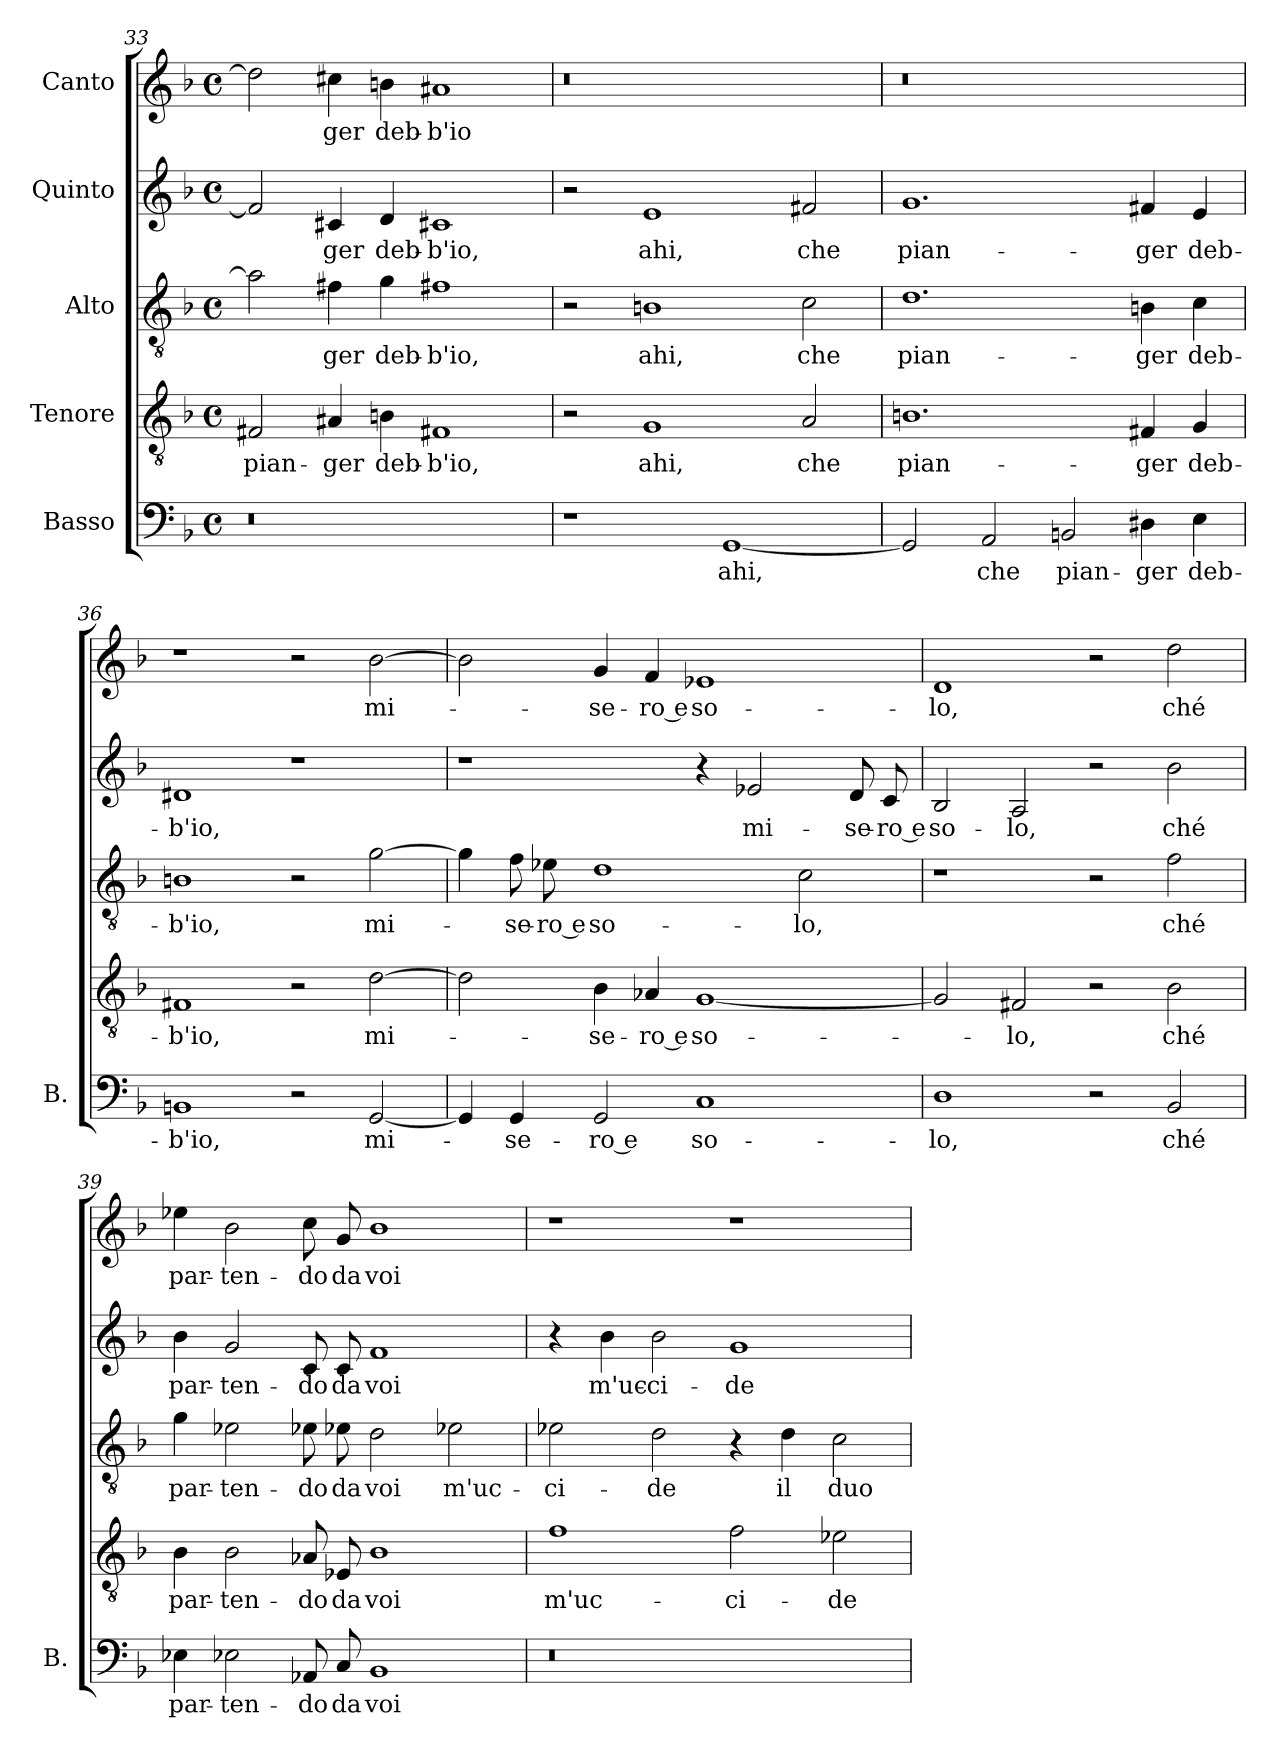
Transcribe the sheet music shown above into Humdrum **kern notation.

**kern	**text	**kern	**text	**kern	**text	**kern	**text	**kern	**text
*part5	*part5	*part4	*part4	*part3	*part3	*part2	*part2	*part1	*part1
*staff5	*staff5	*staff4	*staff4	*staff3	*staff3	*staff2	*staff2	*staff1	*staff1
*I"Basso	*	*I"Tenore	*	*I"Alto	*	*I"Quinto	*	*I"Canto	*
*I'B.	*	*	*	*	*	*	*	*	*
*clefF4	*	*clefGv2	*	*clefGv2	*	*clefG2	*	*clefG2	*
*k[b-]	*	*k[b-]	*	*k[b-]	*	*k[b-]	*	*k[b-]	*
*F:	*	*F:	*	*F:	*	*F:	*	*F:	*
*M4/4	*	*M4/4	*	*M4/4	*	*M4/4	*	*M4/4	*
*met(c)	*	*met(c)	*	*met(c)	*	*met(c)	*	*met(c)	*
=33	=33	=33	=33	=33	=33	=33	=33	=33	=33
!LO:N:vis=0	!	!	!	!	!	!	!	!	!
1r	.	2F#X/	pian-	2a\]	.	2f#/]	.	2dd\]	.
.	.	4A#X/	-ger	4f#X\	-ger	4c#X/	-ger	4cc#X\	-ger
.	.	4Bn\	deb-	4g\	deb-	4d/	deb-	4bn\	deb-
1ryy	.	1F#X/	-b'io,	1f#X\	-b'io,	1c#X/	-b'io,	1a#X/	-b'io
=34	=34	=34	=34	=34	=34	=34	=34	=34	=34
!	!	!	!	!	!	!	!	!LO:N:vis=0	!
1r	.	2r	.	2r	.	2r	.	1r	.
.	.	1G/	ahi,	1Bn\	ahi,	1e/	ahi,	.	.
[1GG/	ahi,	.	.	.	.	.	.	1ryy	.
.	.	2A/	che	2c\	che	2f#X/	che	.	.
=35	=35	=35	=35	=35	=35	=35	=35	=35	=35
!	!	!	!	!	!	!	!	!LO:N:vis=0	!
2GG/]	.	1.Bn\	pian-	1.d\	pian-	1.g/	pian-	1r	.
2AA/	che	.	.	.	.	.	.	.	.
2BBn/	pian-	.	.	.	.	.	.	1ryy	.
4D#X\	-ger	4F#X/	-ger	4Bn\	-ger	4f#X/	-ger	.	.
4E\	deb-	4G/	deb-	4c\	deb-	4e/	deb-	.	.
=36	=36	=36	=36	=36	=36	=36	=36	=36	=36
1BBn/	-b'io,	1F#X/	-b'io,	1Bn\	-b'io,	1d#X/	-b'io,	1r	.
2r	.	2r	.	2r	.	1r	.	2r	.
[2GG/	mi-	[2d\	mi-	[2g\	mi-	.	.	[2b-\	mi-
=37	=37	=37	=37	=37	=37	=37	=37	=37	=37
4GG/]	.	2d\]	.	4g\]	.	1r	.	2b-\]	.
4GG/	-se-	.	.	8f\	-se-	.	.	.	.
.	.	.	.	8e-X\	-ro e	.	.	.	.
2GG/	-ro e	4B-\	-se-	1d\	so-	.	.	4g/	-se-
.	.	4A-X/	-ro e	.	.	.	.	4f/	-ro e
1C/	so-	[1G/	so-	.	.	4r	.	1e-X/	so-
.	.	.	.	.	.	2e-X/	mi-	.	.
.	.	.	.	2c\	-lo,	.	.	.	.
.	.	.	.	.	.	8d/	-se-	.	.
.	.	.	.	.	.	8c/	-ro e	.	.
=38	=38	=38	=38	=38	=38	=38	=38	=38	=38
1D\	-lo,	2G/]	.	1r	.	2B-/	so-	1d/	-lo,
.	.	2F#X/	-lo,	.	.	2A/	-lo,	.	.
2r	.	2r	.	2r	.	2r	.	2r	.
2BB-/	ché	2B-\	ché	2f\	ché	2b-\	ché	2dd\	ché
=39	=39	=39	=39	=39	=39	=39	=39	=39	=39
4E-X\	par-	4B-\	par-	4g\	par-	4b-\	par-	4ee-X\	par-
2E-X\	-ten-	2B-\	-ten-	2e-X\	-ten-	2g/	-ten-	2b-\	-ten-
8AA-X/	-do	8A-X/	-do	8e-X\	-do	8c/	-do	8cc\	-do
8C/	da	8E-X/	da	8e-X\	da	8c/	da	8g/	da
1BB-/	voi	1B-\	voi	2d\	voi	1f/	voi	1b-\	voi
.	.	.	.	2e-X\	m'uc-	.	.	.	.
=40	=40	=40	=40	=40	=40	=40	=40	=40	=40
!LO:N:vis=0	!	!	!	!	!	!	!	!	!
1r	.	1f\	m'uc-	2e-X\	-ci-	4r	.	1r	.
.	.	.	.	.	.	4b-\	m'uc-	.	.
.	.	.	.	2d\	-de	2b-\	-ci-	.	.
1ryy	.	2f\	-ci-	4r	.	1g/	-de	1r	.
.	.	.	.	4d\	il	.	.	.	.
.	.	2e-X\	-de	2c\	duo-	.	.	.	.
=	=	=	=	=	=	=	=	=	=
*-	*-	*-	*-	*-	*-	*-	*-	*-	*-
